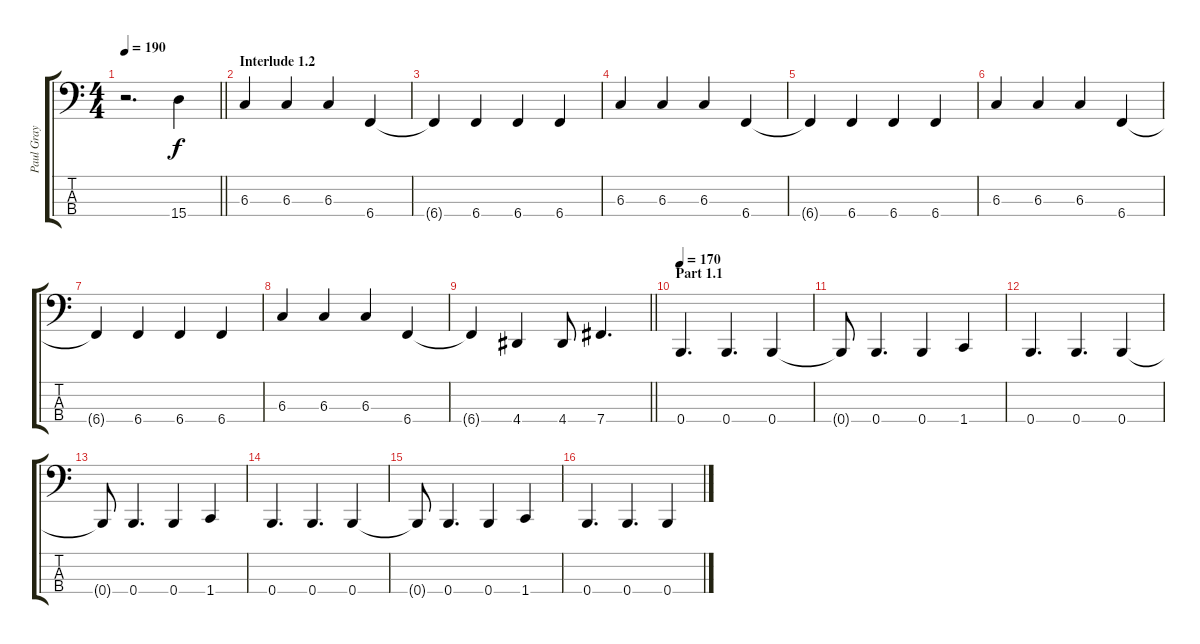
\track ("Paul Gray" "Paul Gray") {instrument electricbasspick}
\staff {score tabs}
\tuning (E2 B1 Gb1 B0) {hide}
\ts (4 4)
\tempo 190
\clef f4
\barLineRight lightlight
\ks c
r.2{d dy f} 15.4.4 |
\section ("" "Interlude 1.2")
6.3.4{instrument electricbasspick} 6.3.4 6.3.4 6.4.4 |
6.4{t}.4 6.4.4 6.4.4 6.4.4 |
6.3.4 6.3.4 6.3.4 6.4.4 |
6.4{t}.4 6.4.4 6.4.4 6.4.4 |
6.3.4 6.3.4 6.3.4 6.4.4 |
6.4{t}.4 6.4.4 6.4.4 6.4.4 |
6.3.4 6.3.4 6.3.4 6.4.4 |
\barLineRight lightlight
6.4{t}.4 4.4.4 4.4.8 7.4.4{d} |
\section ("" "Part 1.1")
\tempo 170
0.4.4{d} 0.4.4{d} 0.4.4 |
0.4{t}.8 0.4.4{d} 0.4.4 1.4.4 |
0.4.4{d} 0.4.4{d} 0.4.4 |
0.4{t}.8 0.4.4{d} 0.4.4 1.4.4 |
0.4.4{d} 0.4.4{d} 0.4.4 |
0.4{t}.8 0.4.4{d} 0.4.4 1.4.4 |
0.4.4{d} 0.4.4{d} 0.4.4
